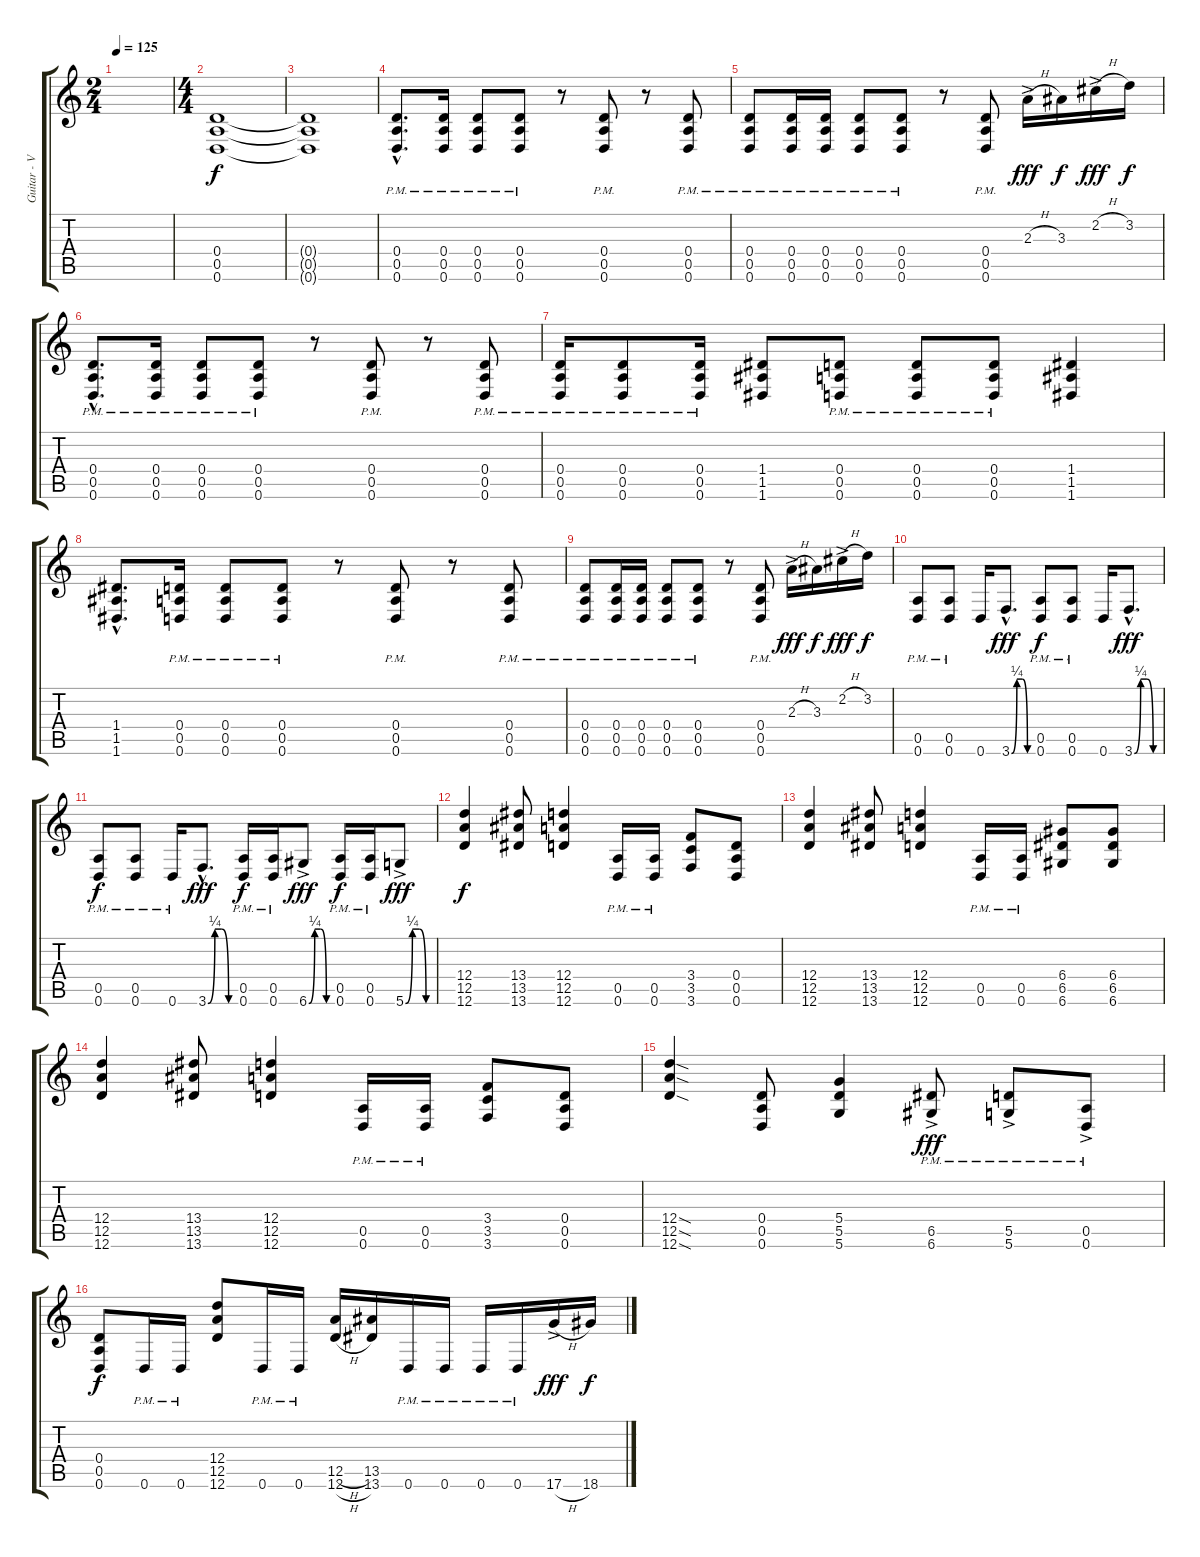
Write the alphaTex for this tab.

\track ("Guitar - Vince" "Guitar - V") {instrument distortionguitar}
\staff {score tabs}
\tuning (E4 B3 G3 D3 A2 D2) {hide}
\ts (2 4)
\tempo 125
\clef g2
\ks c
|
\ts (4 4)
(0.4 0.5 0.6).1 |
(0.4{t} 0.5{t} 0.6{t}).1 |
(0.4{hac pm} 0.5{hac pm} 0.6{hac}).8{d} (0.4{pm} 0.5{pm} 0.6).16 (0.4{pm} 0.5{pm} 0.6).8 (0.4{pm} 0.5{pm} 0.6).8 r.8 (0.4{pm} 0.5{pm} 0.6).8 r.8 (0.4{pm} 0.5{pm} 0.6).8 |
(0.4{pm} 0.5{pm} 0.6).8 (0.4{pm} 0.5{pm} 0.6{pm}).16 (0.4{pm} 0.5{pm} 0.6{pm}).16 (0.4{pm} 0.5{pm} 0.6).8 (0.4{pm} 0.5{pm} 0.6).8 r.8 (0.4{pm} 0.5{pm} 0.6).8 2.3{h ac}.16{dy fff} 3.3.16{dy f} 2.2{h ac}.16{dy fff} 3.2.16{dy f} |
(0.4{hac pm} 0.5{hac pm} 0.6{hac}).8{d} (0.4{pm} 0.5{pm} 0.6).16 (0.4{pm} 0.5{pm} 0.6).8 (0.4{pm} 0.5{pm} 0.6).8 r.8 (0.4{pm} 0.5{pm} 0.6).8 r.8 (0.4{pm} 0.5{pm} 0.6).8 |
(0.4{pm} 0.5{pm} 0.6).16 (0.4{pm} 0.5{pm} 0.6).8 (0.4{pm} 0.5{pm} 0.6).16 (1.4 1.5 1.6).8 (0.4{pm} 0.5{pm} 0.6{pm}).8 (0.4{pm} 0.5{pm} 0.6{pm}).8 (0.4{pm} 0.5{pm} 0.6).8 (1.4 1.5 1.6).4 |
(1.4{hac} 1.5{hac} 1.6{hac}).8{d} (0.4{pm} 0.5{pm} 0.6{pm}).16 (0.4{pm} 0.5{pm} 0.6).8 (0.4{pm} 0.5{pm} 0.6).8 r.8 (0.4{pm} 0.5{pm} 0.6).8 r.8 (0.4{pm} 0.5{pm} 0.6).8 |
(0.4{pm} 0.5{pm} 0.6).8 (0.4{pm} 0.5{pm} 0.6{pm}).16 (0.4{pm} 0.5{pm} 0.6{pm}).16 (0.4{pm} 0.5{pm} 0.6).8 (0.4{pm} 0.5{pm} 0.6).8 r.8 (0.4{pm} 0.5{pm} 0.6).8 2.3{h ac}.16{dy fff} 3.3.16{dy f} 2.2{h ac}.16{dy fff} 3.2.16{dy f} |
(0.5{pm} 0.6).8 (0.5{pm} 0.6).8 0.6.16 3.6{be (custom 0 0 15 1 30 1 45 0 60 0) hac}.8{d dy fff} (0.5{pm} 0.6).8{dy f} (0.5{pm} 0.6).8 0.6.16 3.6{be (custom 0 0 15 1 30 1 45 0 60 0) hac}.8{d dy fff} |
(0.5{pm} 0.6).8{dy f} (0.5{pm} 0.6).8 0.6{pm}.16 3.6{be (custom 0 0 15 1 30 1 45 0 60 0) hac}.8{d dy fff} (0.5{pm} 0.6{pm}).16{dy f} (0.5{pm} 0.6{pm}).16 6.6{be (custom 0 0 15 1 30 1 45 0 60 0) ac}.8{dy fff} (0.5{pm} 0.6{pm}).16{dy f} (0.5{pm} 0.6{pm}).16 5.6{be (custom 0 0 15 1 30 1 45 0 60 0) ac}.8{dy fff} |
(12.4 12.5 12.6).4{dy f} (13.4 13.5 13.6).8 (12.4 12.5 12.6).4 (0.5{pm} 0.6{pm}).16 (0.5{pm} 0.6{pm}).16 (3.4 3.5 3.6).8 (0.4 0.5 0.6).8 |
(12.4 12.5 12.6).4 (13.4 13.5 13.6).8 (12.4 12.5 12.6).4 (0.5{pm} 0.6{pm}).16 (0.5{pm} 0.6{pm}).16 (6.4 6.5 6.6).8 (6.4 6.5 6.6).8 |
(12.4 12.5 12.6).4 (13.4 13.5 13.6).8 (12.4 12.5 12.6).4 (0.5{pm} 0.6{pm}).16 (0.5{pm} 0.6{pm}).16 (3.4 3.5 3.6).8 (0.4 0.5 0.6).8 |
(12.4{sod} 12.5{sod} 12.6{sod}).4 (0.4 0.5 0.6).8 (5.4 5.5 5.6).4 (6.5{ac pm} 6.6{ac}).8{dy fff} (5.5{ac pm} 5.6{ac}).8 (0.5{ac pm} 0.6{ac}).8 |
(0.4 0.5 0.6).8{dy f} 0.6{pm}.16 0.6{pm}.16 (12.4 12.5 12.6).8 0.6{pm}.16 0.6{pm}.16 (12.5{h} 12.6{h}).16 (13.5 13.6).16 0.6{pm}.16 0.6{pm}.16 0.6{pm}.16 0.6{pm}.16 17.6{h ac}.16{dy fff} 18.6.16{dy f}
